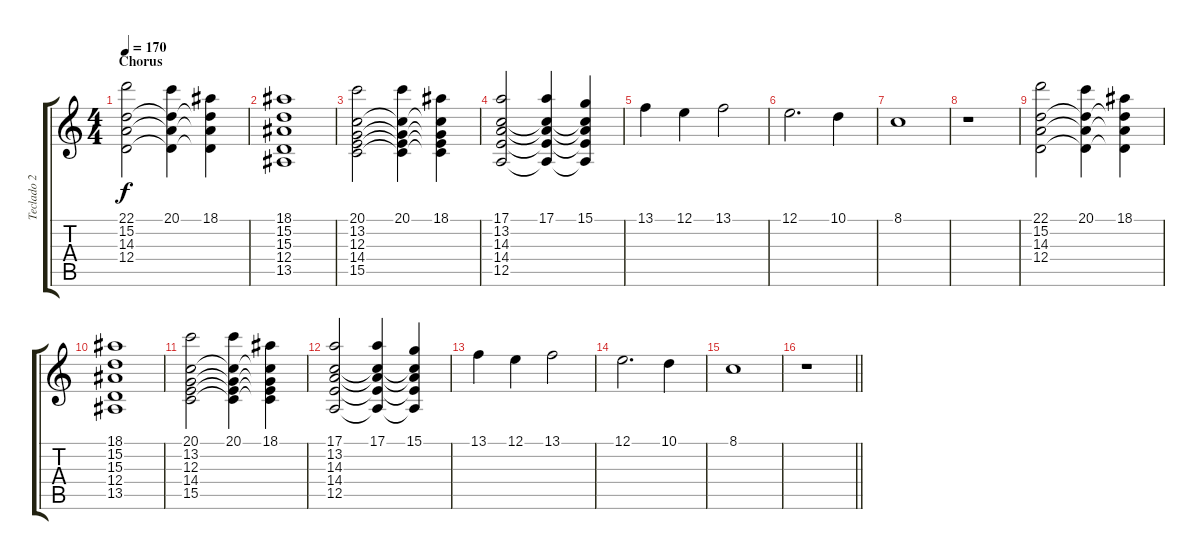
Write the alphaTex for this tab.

\track ("Teclado 2" "Teclado 2") {instrument tremolostrings}
\staff {score tabs}
\tuning (E4 B3 G3 D3 A2 E2) {hide}
\ts (4 4)
\section ("" "Chorus")
\tempo 170
\clef g2
\ks c
(22.1 15.2 14.3 12.4).2{dy f} (20.1 15.2{t} 14.3{t} 12.4{t}).4 (18.1 15.2{t} 14.3{t} 12.4{t}).4 |
(18.1 15.2 15.3 12.4 13.5).1 |
(20.1 13.2 12.3 14.4 15.5).2 (20.1 13.2{t} 12.3{t} 14.4{t} 15.5{t}).4 (18.1 13.2{t} 12.3{t} 14.4{t} 15.5{t}).4 |
(17.1 13.2 14.3 14.4 12.5).2 (17.1 13.2{t} 14.3{t} 14.4{t} 12.5{t}).4 (15.1 13.2{t} 14.3{t} 14.4{t} 12.5{t}).4 |
13.1.4 12.1.4 13.1.2 |
12.1.2{d} 10.1.4 |
8.1.1 |
r.1 |
(22.1 15.2 14.3 12.4).2 (20.1 15.2{t} 14.3{t} 12.4{t}).4 (18.1 15.2{t} 14.3{t} 12.4{t}).4 |
(18.1 15.2 15.3 12.4 13.5).1 |
(20.1 13.2 12.3 14.4 15.5).2 (20.1 13.2{t} 12.3{t} 14.4{t} 15.5{t}).4 (18.1 13.2{t} 12.3{t} 14.4{t} 15.5{t}).4 |
(17.1 13.2 14.3 14.4 12.5).2 (17.1 13.2{t} 14.3{t} 14.4{t} 12.5{t}).4 (15.1 13.2{t} 14.3{t} 14.4{t} 12.5{t}).4 |
13.1.4 12.1.4 13.1.2 |
12.1.2{d} 10.1.4 |
8.1.1 |
\barLineRight lightlight
r.1
